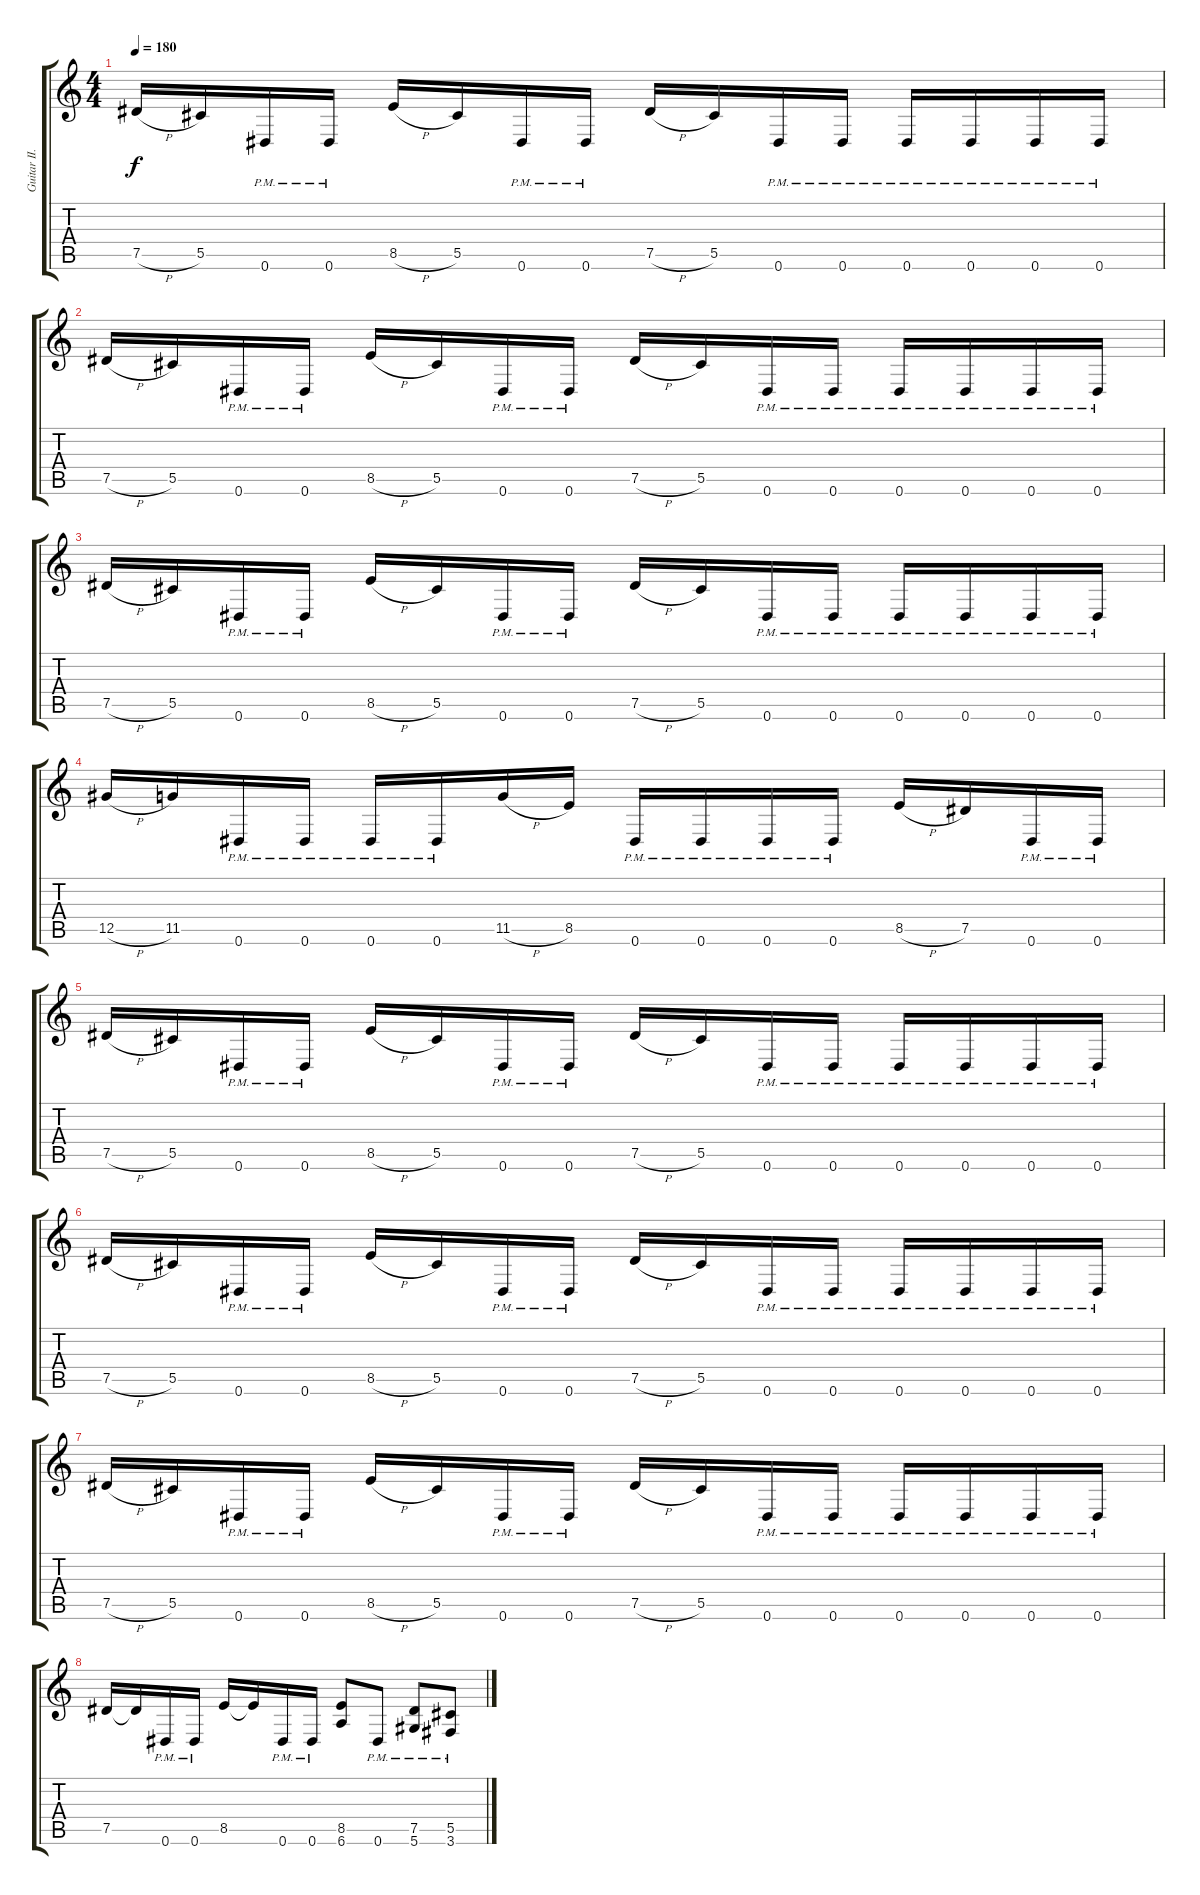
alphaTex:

\track ("Guitar II." "Guitar II.") {instrument overdrivenguitar}
\staff {score tabs}
\tuning (Eb4 Bb3 Gb3 Db3 Ab2 Eb2) {hide}
\ts (4 4)
\tempo 180
\clef g2
\ks c
7.5{h}.16{dy f instrument overdrivenguitar} 5.5.16 0.6{pm}.16 0.6{pm}.16 8.5{h}.16 5.5.16 0.6{pm}.16 0.6{pm}.16 7.5{h}.16 5.5.16 0.6{pm}.16 0.6{pm}.16 0.6{pm}.16 0.6{pm}.16 0.6{pm}.16 0.6{pm}.16 |
7.5{h}.16 5.5.16 0.6{pm}.16 0.6{pm}.16 8.5{h}.16 5.5.16 0.6{pm}.16 0.6{pm}.16 7.5{h}.16 5.5.16 0.6{pm}.16 0.6{pm}.16 0.6{pm}.16 0.6{pm}.16 0.6{pm}.16 0.6{pm}.16 |
7.5{h}.16 5.5.16 0.6{pm}.16 0.6{pm}.16 8.5{h}.16 5.5.16 0.6{pm}.16 0.6{pm}.16 7.5{h}.16 5.5.16 0.6{pm}.16 0.6{pm}.16 0.6{pm}.16 0.6{pm}.16 0.6{pm}.16 0.6{pm}.16 |
12.5{h}.16 11.5.16 0.6{pm}.16 0.6{pm}.16 0.6{pm}.16 0.6{pm}.16 11.5{h}.16 8.5.16 0.6{pm}.16 0.6{pm}.16 0.6{pm}.16 0.6{pm}.16 8.5{h}.16 7.5.16 0.6{pm}.16 0.6{pm}.16 |
7.5{h}.16 5.5.16 0.6{pm}.16 0.6{pm}.16 8.5{h}.16 5.5.16 0.6{pm}.16 0.6{pm}.16 7.5{h}.16 5.5.16 0.6{pm}.16 0.6{pm}.16 0.6{pm}.16 0.6{pm}.16 0.6{pm}.16 0.6{pm}.16 |
7.5{h}.16 5.5.16 0.6{pm}.16 0.6{pm}.16 8.5{h}.16 5.5.16 0.6{pm}.16 0.6{pm}.16 7.5{h}.16 5.5.16 0.6{pm}.16 0.6{pm}.16 0.6{pm}.16 0.6{pm}.16 0.6{pm}.16 0.6{pm}.16 |
7.5{h}.16 5.5.16 0.6{pm}.16 0.6{pm}.16 8.5{h}.16 5.5.16 0.6{pm}.16 0.6{pm}.16 7.5{h}.16 5.5.16 0.6{pm}.16 0.6{pm}.16 0.6{pm}.16 0.6{pm}.16 0.6{pm}.16 0.6{pm}.16 |
7.5.16 7.5{t}.16 0.6{pm}.16 0.6{pm}.16 8.5.16 8.5{t}.16 0.6{pm}.16 0.6{pm}.16 (8.5 6.6).8 0.6{pm}.8 (7.5{pm} 5.6{pm}).8 (5.5{pm} 3.6{pm}).8
